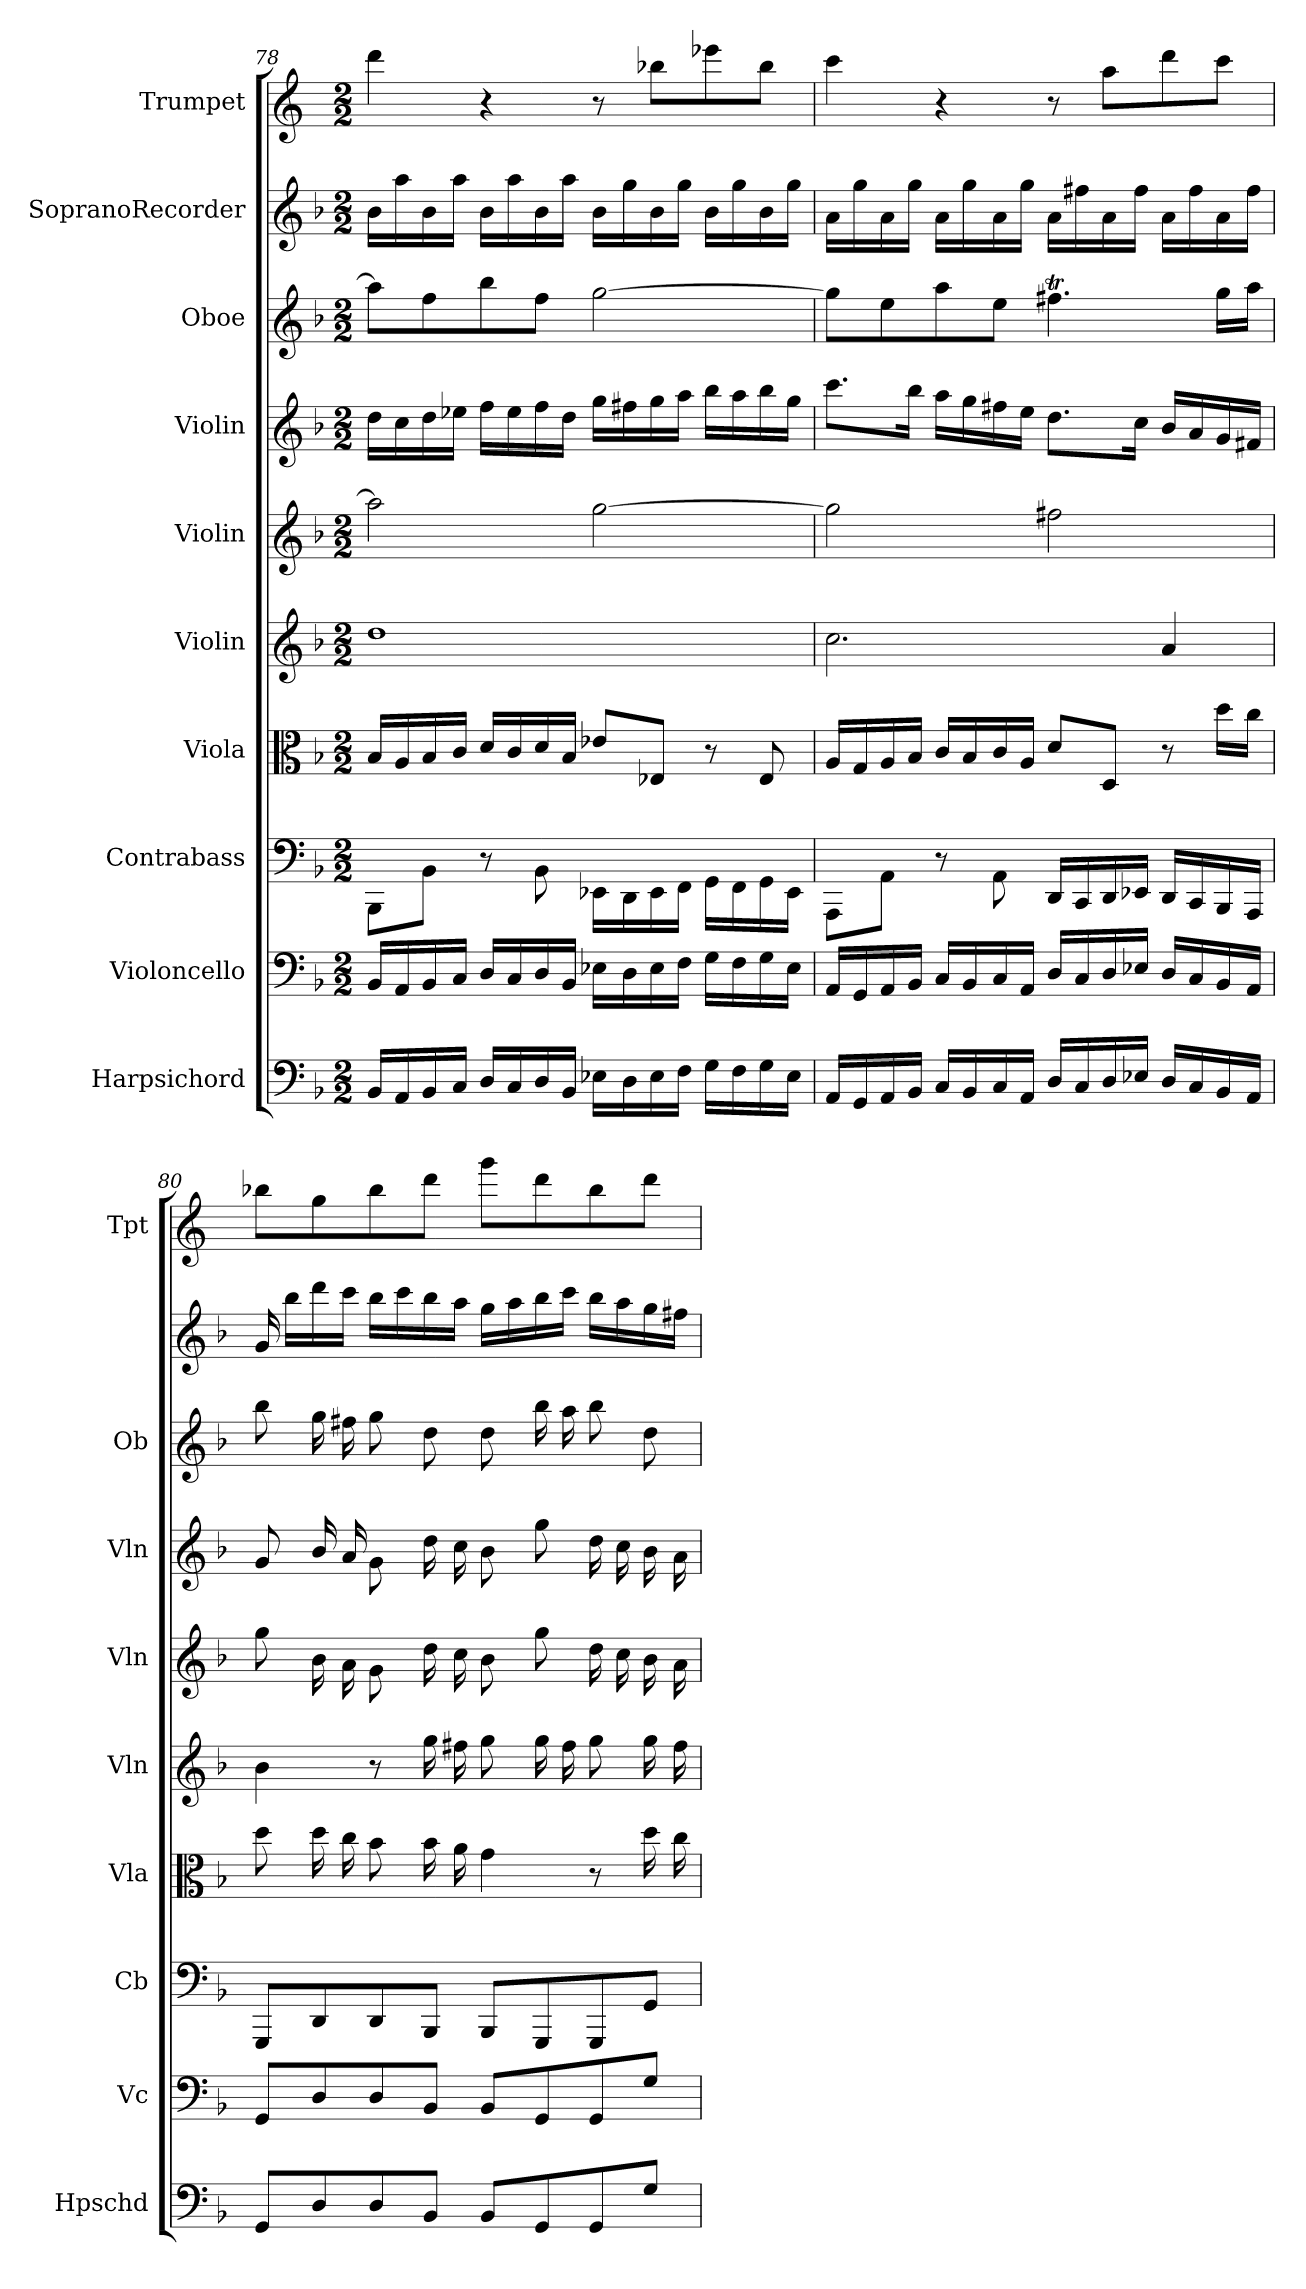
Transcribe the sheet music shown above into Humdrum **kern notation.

**kern	**kern	**kern	**kern	**kern	**kern	**kern	**kern	**kern	**kern
*part10	*part9	*part8	*part7	*part6	*part5	*part4	*part3	*part2	*part1
*staff10	*staff9	*staff8	*staff7	*staff6	*staff5	*staff4	*staff3	*staff2	*staff1
*I"Harpsichord	*I"Violoncello	*I"Contrabass	*I"Viola	*I"Violin	*I"Violin	*I"Violin	*I"Oboe	*I"SopranoRecorder	*I"Trumpet
*I'Hpschd	*I'Vc	*I'Cb	*I'Vla	*I'Vln	*I'Vln	*I'Vln	*I'Ob	*	*I'Tpt
*clefF4	*clefF4	*clefF4	*clefC3	*clefG2	*clefG2	*clefG2	*clefG2	*clefG2	*clefG2
*k[b-]	*k[b-]	*k[b-]	*k[b-]	*k[b-]	*k[b-]	*k[b-]	*k[b-]	*k[b-]	*k[]
*M2/2	*M2/2	*M2/2	*M2/2	*M2/2	*M2/2	*M2/2	*M2/2	*M2/2	*M2/2
=78	=78	=78	=78	=78	=78	=78	=78	=78	=78
16BB-/LL	16BB-/LL	8BBB-\L	16B-/LL	1dd\	2aa\]	16dd\LL	8aa\L]	16b-\LL	4ddd\
16AA/	16AA/	.	16A/	.	.	16cc\	.	16aa\	.
16BB-/	16BB-/	8BB-\J	16B-/	.	.	16dd\	8ff\	16b-\	.
16C/JJ	16C/JJ	.	16c/JJ	.	.	16ee-X\JJ	.	16aa\JJ	.
16D/LL	16D/LL	8r	16d/LL	.	.	16ff\LL	8bb-\	16b-\LL	4r
16C/	16C/	.	16c/	.	.	16ee-\	.	16aa\	.
16D/	16D/	8BB-\	16d/	.	.	16ff\	8ff\J	16b-\	.
16BB-/JJ	16BB-/JJ	.	16B-/JJ	.	.	16dd\JJ	.	16aa\JJ	.
16E-X\LL	16E-X\LL	16EE-X\LL	8e-X/L	.	[2gg\	16gg\LL	[2gg\	16b-\LL	8r
16D\	16D\	16DD\	.	.	.	16ff#X\	.	16gg\	.
16E-\	16E-\	16EE-\	8E-X/J	.	.	16gg\	.	16b-\	8bb-X\L
16F\JJ	16F\JJ	16FF\JJ	.	.	.	16aa\JJ	.	16gg\JJ	.
16G\LL	16G\LL	16GG\LL	8r	.	.	16bb-\LL	.	16b-\LL	8eee-X\
16F\	16F\	16FF\	.	.	.	16aa\	.	16gg\	.
16G\	16G\	16GG\	8E-/	.	.	16bb-\	.	16b-\	8bb-\J
16E-\JJ	16E-\JJ	16EE-\JJ	.	.	.	16gg\JJ	.	16gg\JJ	.
=79	=79	=79	=79	=79	=79	=79	=79	=79	=79
16AA/LL	16AA/LL	8AAA\L	16A/LL	2.cc\	2gg\]	8.ccc\L	8gg\L]	16a\LL	4ccc\
16GG/	16GG/	.	16G/	.	.	.	.	16gg\	.
16AA/	16AA/	8AA\J	16A/	.	.	.	8ee\	16a\	.
16BB-/JJ	16BB-/JJ	.	16B-/JJ	.	.	16bb-\Jk	.	16gg\JJ	.
16C/LL	16C/LL	8r	16c/LL	.	.	16aa\LL	8aa\	16a\LL	4r
16BB-/	16BB-/	.	16B-/	.	.	16gg\	.	16gg\	.
16C/	16C/	8AA\	16c/	.	.	16ff#X\	8ee\J	16a\	.
16AA/JJ	16AA/JJ	.	16A/JJ	.	.	16ee\JJ	.	16gg\JJ	.
16D/LL	16D/LL	16DD/LL	8d/L	.	2ff#X\	8.dd\L	4.ff#Xt\	16a\LL	8r
16C/	16C/	16CC/	.	.	.	.	.	16ff#X\	.
16D/	16D/	16DD/	8D/J	.	.	.	.	16a\	8aa\L
16E-X/JJ	16E-X/JJ	16EE-X/JJ	.	.	.	16cc\Jk	.	16ff#\JJ	.
16D/LL	16D/LL	16DD/LL	8r	4a/	.	16b-/LL	.	16a\LL	8ddd\
16C/	16C/	16CC/	.	.	.	16a/	.	16ff#\	.
16BB-/	16BB-/	16BBB-/	16dd\LL	.	.	16g/	16gg\LL	16a\	8ccc\J
16AA/JJ	16AA/JJ	16AAA/JJ	16cc\JJ	.	.	16f#X/JJ	16aa\JJ	16ff#\JJ	.
=80	=80	=80	=80	=80	=80	=80	=80	=80	=80
8GG/L	8GG/L	8GGG/L	8dd\	4b-\	8gg\	8g/	8bb-\	16g/	8bb-X\L
.	.	.	.	.	.	.	.	16bb-\LL	.
8D/	8D/	8DD/	16dd\	.	16b-\	16b-/	16gg\	16ddd\	8gg\
.	.	.	16cc\	.	16a\	16a/	16ff#X\	16ccc\JJ	.
8D/	8D/	8DD/	8b-\	8r	8g\	8g\	8gg\	16bb-\LL	8bb-\
.	.	.	.	.	.	.	.	16ccc\	.
8BB-/J	8BB-/J	8BBB-/J	16b-\	16gg\	16dd\	16dd\	8dd\	16bb-\	8ddd\J
.	.	.	16a\	16ff#X\	16cc\	16cc\	.	16aa\JJ	.
8BB-/L	8BB-/L	8BBB-/L	4g\	8gg\	8b-\	8b-\	8dd\	16gg\LL	8ggg\L
.	.	.	.	.	.	.	.	16aa\	.
8GG/	8GG/	8GGG/	.	16gg\	8gg\	8gg\	16bb-\	16bb-\	8ddd\
.	.	.	.	16ff#\	.	.	16aa\	16ccc\JJ	.
8GG/	8GG/	8GGG/	8r	8gg\	16dd\	16dd\	8bb-\	16bb-\LL	8bb-\
.	.	.	.	.	16cc\	16cc\	.	16aa\	.
8G/J	8G/J	8GG/J	16dd\	16gg\	16b-\	16b-\	8dd\	16gg\	8ddd\J
.	.	.	16cc\	16ff#\	16a\	16a\	.	16ff#X\JJ	.
=	=	=	=	=	=	=	=	=	=
*-	*-	*-	*-	*-	*-	*-	*-	*-	*-
